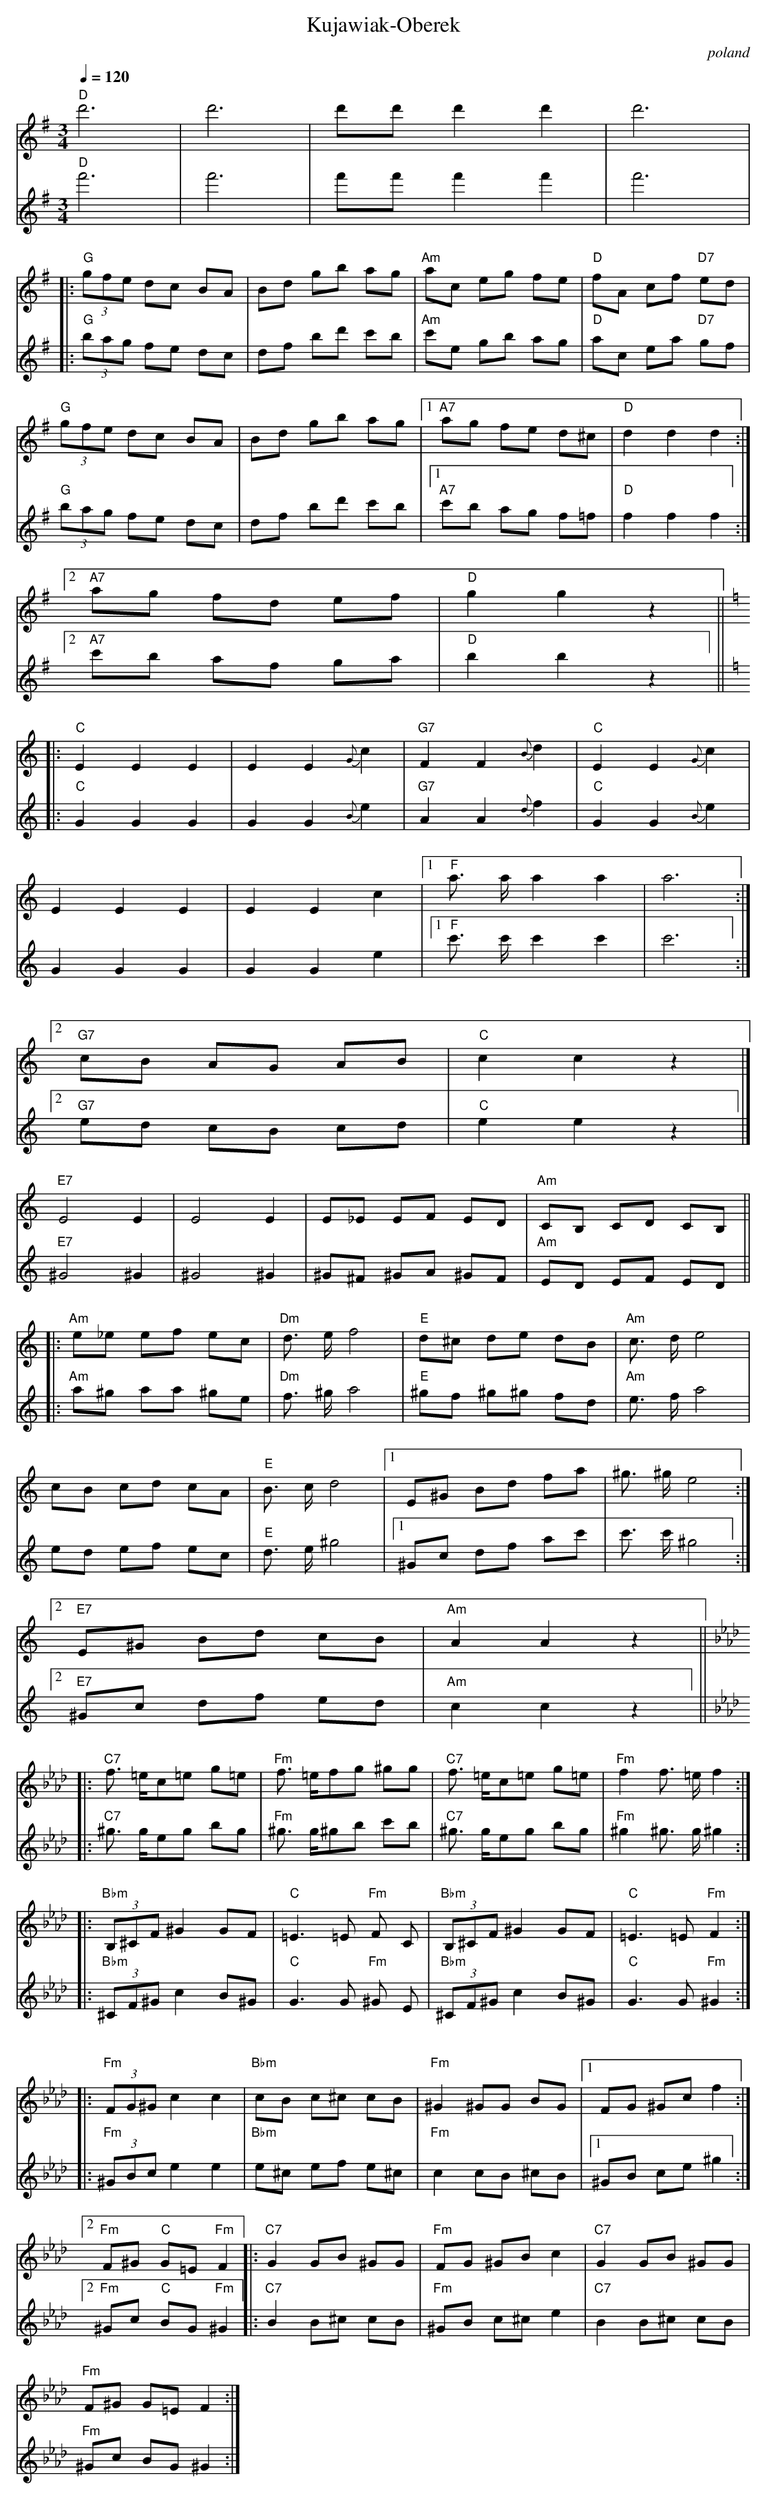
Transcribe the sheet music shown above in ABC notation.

X:1
T:Kujawiak-Oberek
O:poland
M:3/4
L:1/8
Q:1/4=120
K:G
V:1
"D" d'6 |d'6 |d'd' d'2 d'2 |d'6  |:
"G"  (3gfe dc BA |Bd gb ag |"Am" ac eg fe |"D" fA cf "D7" ed |
"G"  (3gfe dc BA |Bd gb ag |1 "A7" ag fe d^c |"D" d2 d2 d2 :|2
"A7" ag fd ef |"D" g2 g2 z2 || |:
K:C
"C" E2 E2 E2 |E2 E2 {G}c2 |"G7" F2 F2 {B}d2 |"C" E2 E2 {G}c2 |
E2 E2 E2 |E2 E2 c2 |1 "F" a3/2 a/a2 a2 |a6 :|2
"G7" cB AG AB |"C" c2 c2 z2 |]
K:Am
"E7" E4 E2 |E4 E2 |E_E EF ED |"Am" CB, CD CB, || |:
"Am" e_e ef ec |"Dm" d3/2 e/f4 |"E" d^c de dB |"Am" c3/2 d/e4 |
cB cd cA |"E" B3/2 c/d4 |1 E^G Bd fa |^g3/2 ^g/e4 :|2
"E7" E^G Bd cB |"Am" A2 A2 z2 || |:
K:Ab
"C7" f3/2 =e/c=e g=e |"Fm" f3/2 =e/fg ^gg |"C7" f3/2 =e/c=e g=e |"Fm" f2 f3/2 =e/f2 :| |:
"Bbm"  (3B,^CF ^G2 GF |"C" =E3 =E"Fm" F C|"Bbm"  (3B,^CF ^G2 GF |"C" =E3 =E"Fm" F2 :| |:
"Fm"  (3FG^G c2 c2 |"Bbm" cB c^c cB |"Fm" ^G2 ^GG BG |1 FG ^Gc f2 :|2
"Fm" F^G "C" G=E "Fm" F2 || |:"C7" G2 GB ^GG |"Fm" FG ^GB c2 |"C7" G2 GB ^GG |
"Fm" F^G G=E F2 :|
V:2          %Boventerts
K:G
"D" f'6 |f'6 |f'f' f'2 f'2 |f'6  |:
"G"  (3bag fe dc |df bd' c'b |"Am" c'e gb ag |"D" ac ea "D7" gf |
"G"  (3bag fe dc |df bd' c'b |1 "A7" c'b ag f=f |"D" f2 f2 f2 :|2
"A7" c'b af ga |"D" b2 b2 z2 || |:
K:C
"C" G2 G2 G2 |G2 G2 {B}e2 |"G7" A2 A2 {d}f2 |"C" G2 G2 {B}e2 |
G2 G2 G2 |G2 G2 e2 |1 "F" c'3/2 c'/c'2 c'2 |c'6 :|2
"G7" ed cB cd |"C" e2 e2 z2 |]
K:Am
"E7" ^G4 ^G2 |^G4 ^G2 |^G^F ^GA ^GF |"Am" ED EF ED || |:
"Am" a^g aa ^ge |"Dm" f3/2 ^g/a4 |"E" ^gf ^g^g fd |"Am" e3/2 f/a4 |
ed ef ec |"E" d3/2 e/^g4 |1 ^Gc df ac' |c'3/2 c'/^g4 :|2
"E7" ^Gc df ed |"Am" c2 c2 z2 || |:
K:Ab
"C7" ^g3/2 g/eg bg |"Fm" ^g3/2 g/^gb c'b |"C7" ^g3/2 g/eg bg |"Fm" ^g2 ^g3/2 g/^g2 :| |:
"Bbm"  (3^CF^G c2 B^G |"C" G3 G"Fm" ^G E|"Bbm"  (3^CF^G c2 B^G |"C" G3 G"Fm" ^G2 :| |:
"Fm"  (3^GBc e2 e2 |"Bbm" e^c ef e^c |"Fm" c2 cB ^cB |1 ^GB ce ^g2 :|2
"Fm" ^Gc "C" BG "Fm" ^G2 || |:"C7" B2 B^c cB |"Fm" ^GB c^c e2 |"C7" B2 B^c cB |
"Fm" ^Gc BG ^G2 :|
